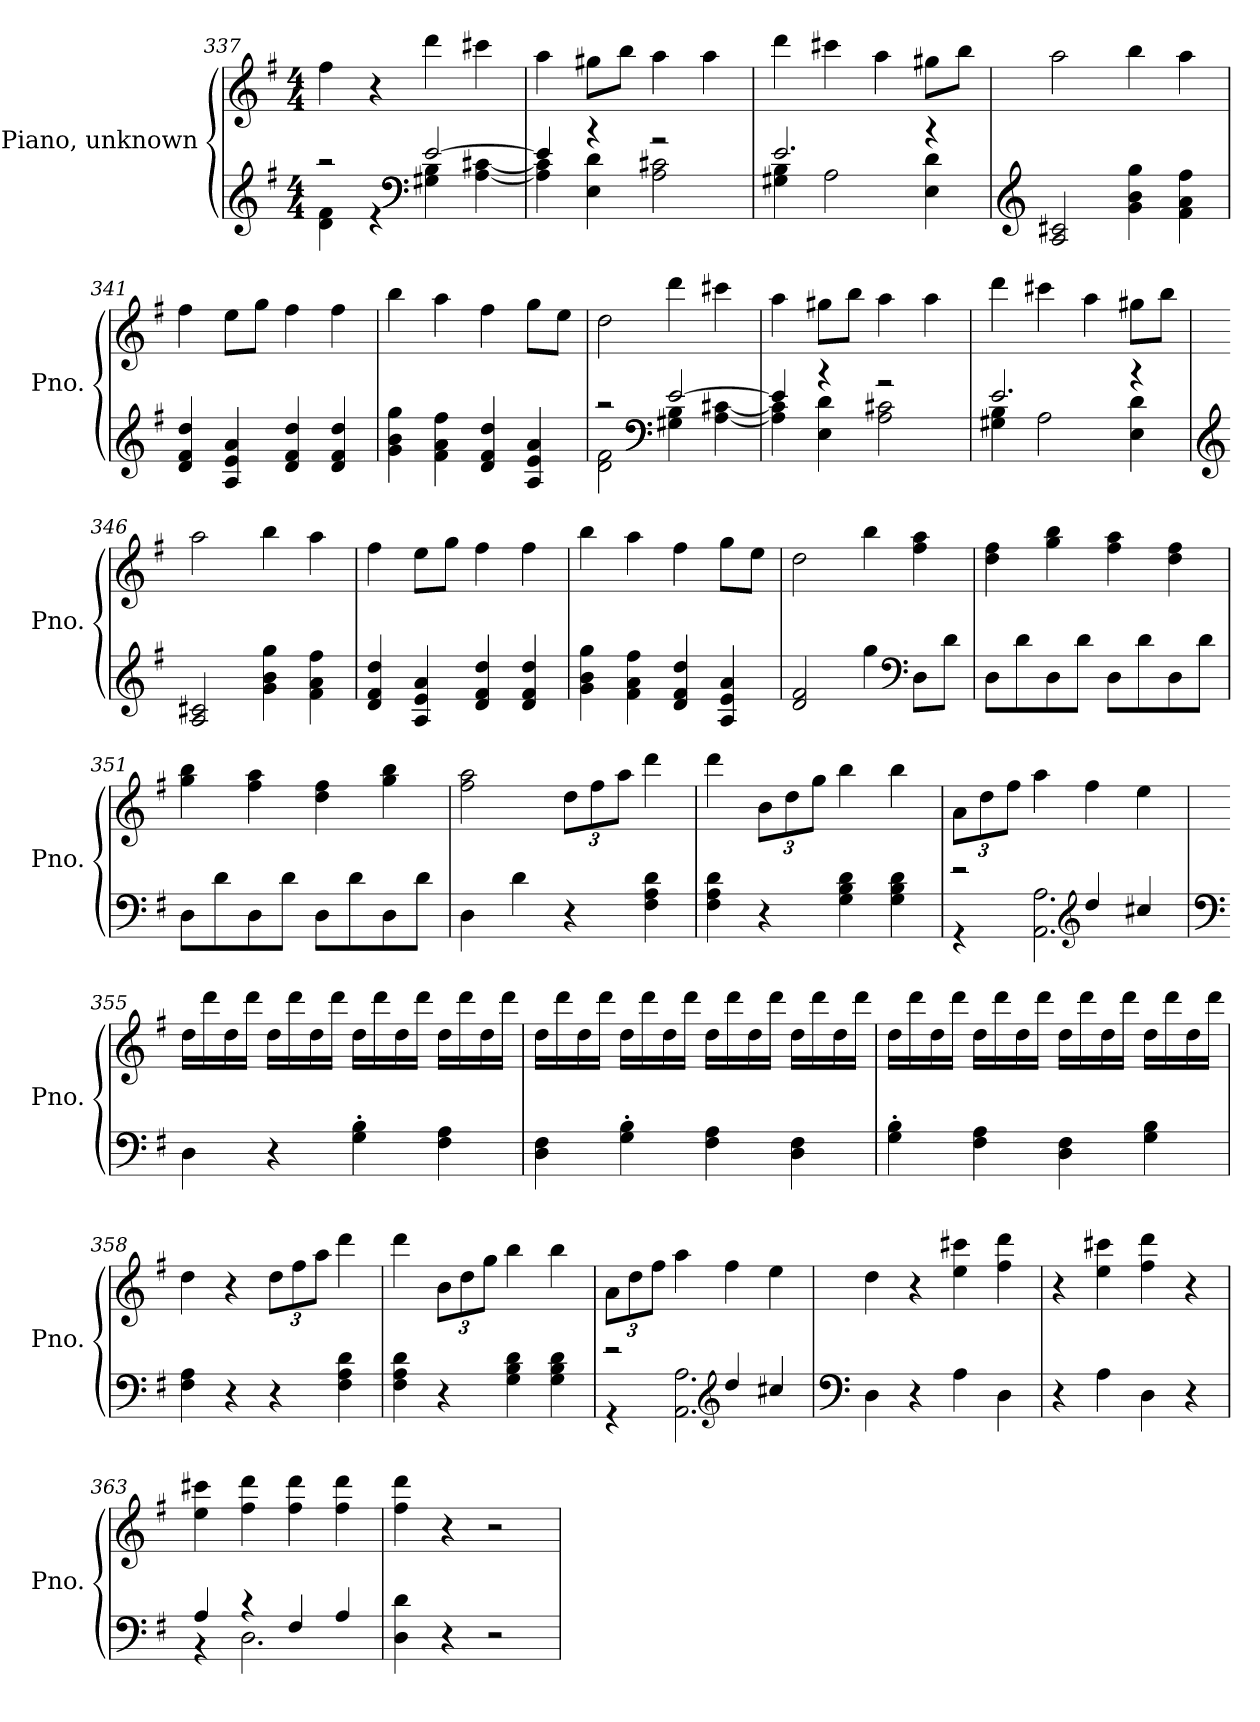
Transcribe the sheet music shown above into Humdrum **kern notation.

**kern	**kern
*part1	*part1
*staff2	*staff1
*I"Piano, unknown	*
*I'Pno.	*
*clefG2	*clefG2
*k[f#]	*k[f#]
*M4/4	*M4/4
=337	=337
*^	*
2r	4d\ 4f#\	4ff#\
.	4r	4r
*clefF4	*	*
[2e/	4G#X\ 4B\	4ddd\
.	[4A\ [4c#X\	4ccc#X\
=338	=338	=338
4e/]	4A\] 4c#\]	4aa\
4r	4E\ 4d\	8gg#X\L
.	.	8bb\J
2r	2A\ 2c#X\	4aa\
.	.	4aa\
=339	=339	=339
2.e/	4G#X\ 4B\	4ddd\
.	2A\	4ccc#X\
.	.	4aa\
4r	4E\ 4d\	8gg#X\L
.	.	8bb\J
*v	*v	*
=340	=340
*clefG2	*
2A/ 2c#X/	2aa\
4g\ 4b\ 4gg\	4bb\
4f#\ 4a\ 4ff#\	4aa\
=341	=341
4d/ 4f#/ 4dd/	4ff#\
4A/ 4e/ 4a/	8ee\L
.	8gg\J
4d/ 4f#/ 4dd/	4ff#\
4d/ 4f#/ 4dd/	4ff#\
!!LO:LB:g=z
=342	=342
4g\ 4b\ 4gg\	4bb\
4f#\ 4a\ 4ff#\	4aa\
4d/ 4f#/ 4dd/	4ff#\
4A/ 4e/ 4a/	8gg\L
.	8ee\J
=343	=343
*^	*
2r	2d\ 2f#\	2dd\
*clefF4	*	*
[2e/	4G#X\ 4B\	4ddd\
.	[4A\ [4c#X\	4ccc#X\
=344	=344	=344
4e/]	4A\] 4c#\]	4aa\
4r	4E\ 4d\	8gg#X\L
.	.	8bb\J
2r	2A\ 2c#X\	4aa\
.	.	4aa\
=345	=345	=345
2.e/	4G#X\ 4B\	4ddd\
.	2A\	4ccc#X\
.	.	4aa\
4r	4E\ 4d\	8gg#X\L
.	.	8bb\J
*v	*v	*
=346	=346
*clefG2	*
2A/ 2c#X/	2aa\
4g\ 4b\ 4gg\	4bb\
4f#\ 4a\ 4ff#\	4aa\
=347	=347
4d/ 4f#/ 4dd/	4ff#\
4A/ 4e/ 4a/	8ee\L
.	8gg\J
4d/ 4f#/ 4dd/	4ff#\
4d/ 4f#/ 4dd/	4ff#\
!!LO:LB:g=z
=348	=348
4g\ 4b\ 4gg\	4bb\
4f#\ 4a\ 4ff#\	4aa\
4d/ 4f#/ 4dd/	4ff#\
4A/ 4e/ 4a/	8gg\L
.	8ee\J
=349	=349
2d/ 2f#/	2dd\
4gg\	4bb\
*clefF4	*
8D\L	4ff#\ 4aa\
8d\J	.
=350	=350
8D\L	4dd\ 4ff#\
8d\	.
8D\	4gg\ 4bb\
8d\J	.
8D\L	4ff#\ 4aa\
8d\	.
8D\	4dd\ 4ff#\
8d\J	.
=351	=351
8D\L	4gg\ 4bb\
8d\	.
8D\	4ff#\ 4aa\
8d\J	.
8D\L	4dd\ 4ff#\
8d\	.
8D\	4gg\ 4bb\
8d\J	.
=352	=352
4D\	2ff#\ 2aa\
4d\	.
*	*Xbrackettup
4r	12dd\L
.	12ff#\
.	12aa\J
4F#\ 4A\ 4d\	4ddd\
=353	=353
4F#\ 4A\ 4d\	4ddd\
4r	12b\L
.	12dd\
.	12gg\J
4G\ 4B\ 4d\	4bb\
4G\ 4B\ 4d\	4bb\
!!LO:LB:g=z
=354	=354
*^	*
2r	4r	12a\L
.	.	12dd\
.	.	12ff#\J
.	2.AA\ 2.A\	4aa\
*clefG2	*	*
4dd/	.	4ff#\
4cc#X/	.	4ee\
*v	*v	*
=355	=355
*clefF4	*
4D\	16dd\LL
.	16ddd\
.	16dd\
.	16ddd\JJ
4r	16dd\LL
.	16ddd\
.	16dd\
.	16ddd\JJ
4G\' 4B\'	16dd\LL
.	16ddd\
.	16dd\
.	16ddd\JJ
4F#\ 4A\	16dd\LL
.	16ddd\
.	16dd\
.	16ddd\JJ
=356	=356
4D\ 4F#\	16dd\LL
.	16ddd\
.	16dd\
.	16ddd\JJ
4G\' 4B\'	16dd\LL
.	16ddd\
.	16dd\
.	16ddd\JJ
4F#\ 4A\	16dd\LL
.	16ddd\
.	16dd\
.	16ddd\JJ
4D\ 4F#\	16dd\LL
.	16ddd\
.	16dd\
.	16ddd\JJ
!!LO:LB:g=z
=357	=357
4G\' 4B\'	16dd\LL
.	16ddd\
.	16dd\
.	16ddd\JJ
4F#\ 4A\	16dd\LL
.	16ddd\
.	16dd\
.	16ddd\JJ
4D\ 4F#\	16dd\LL
.	16ddd\
.	16dd\
.	16ddd\JJ
4G\ 4B\	16dd\LL
.	16ddd\
.	16dd\
.	16ddd\JJ
=358	=358
4F#\ 4A\	4dd\
4r	4r
4r	12dd\L
.	12ff#\
.	12aa\J
4F#\ 4A\ 4d\	4ddd\
=359	=359
4F#\ 4A\ 4d\	4ddd\
4r	12b\L
.	12dd\
.	12gg\J
4G\ 4B\ 4d\	4bb\
4G\ 4B\ 4d\	4bb\
=360	=360
*^	*
2r	4r	12a\L
.	.	12dd\
.	.	12ff#\J
.	2.AA\ 2.A\	4aa\
*clefG2	*	*
4dd/	.	4ff#\
4cc#X/	.	4ee\
*v	*v	*
!!LO:PB:g=z
=361	=361
*clefF4	*
4D\	4dd\
4r	4r
4A\	4ee\ 4ccc#X\
4D\	4ff#\ 4ddd\
=362	=362
4r	4r
4A\	4ee\ 4ccc#X\
4D\	4ff#\ 4ddd\
4r	4r
=363	=363
*^	*
4A/	4r	4ee\ 4ccc#X\
4r	2.D\	4ff#\ 4ddd\
4F#/	.	4ff#\ 4ddd\
4A/	.	4ff#\ 4ddd\
*v	*v	*
=364	=364
4D\ 4d\	4ff#\ 4ddd\
4r	4r
2r	2r
=	=
*-	*-
